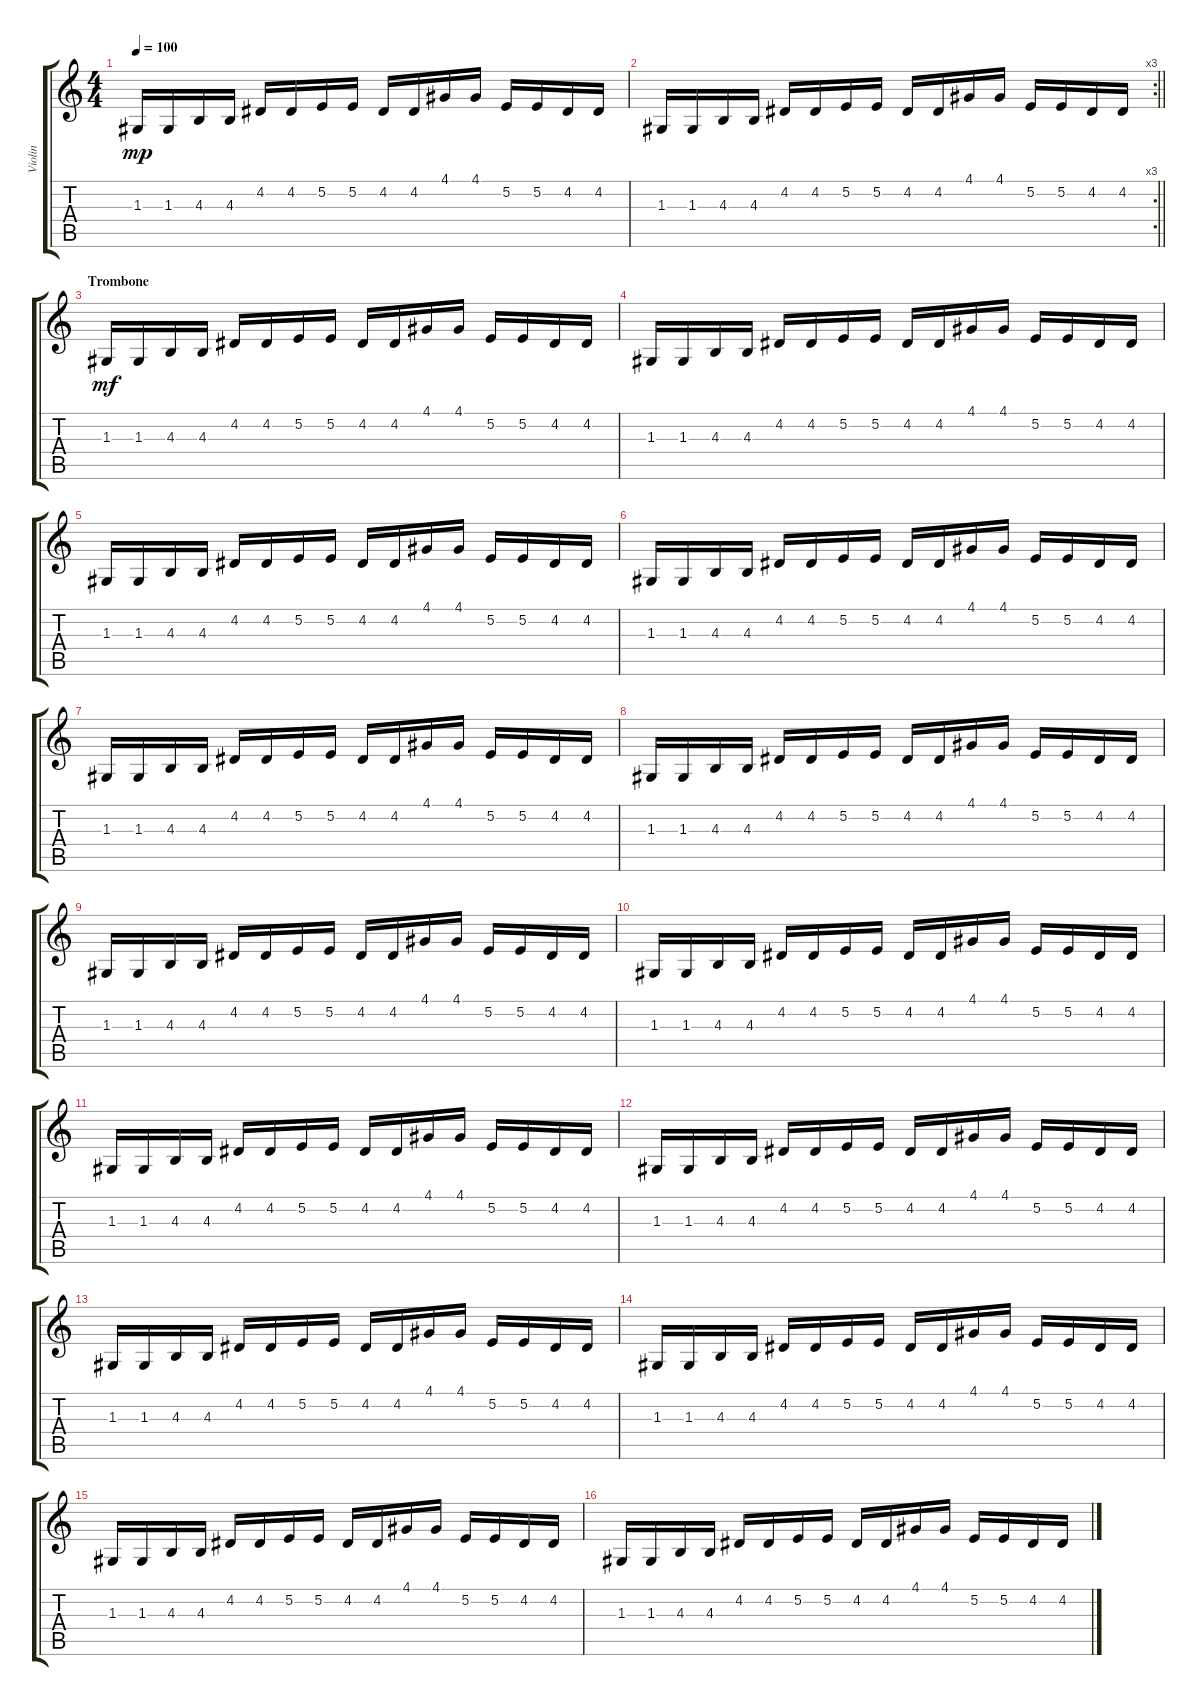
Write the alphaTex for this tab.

\track ("Violin " "Violin ") {instrument violin}
\staff {score tabs}
\tuning (E4 B3 G3 D3 A2 E2) {hide}
\ts (4 4)
\tempo 100
\clef g2
\ks c
1.3.16{dy mp} 1.3.16 4.3.16 4.3.16 4.2.16 4.2.16 5.2.16 5.2.16 4.2.16 4.2.16 4.1.16 4.1.16 5.2.16 5.2.16 4.2.16 4.2.16 |
\rc 3
\barLineRight lightlight
1.3.16 1.3.16 4.3.16 4.3.16 4.2.16 4.2.16 5.2.16 5.2.16 4.2.16 4.2.16 4.1.16 4.1.16 5.2.16 5.2.16 4.2.16 4.2.16 |
\section ("" "Trombone")
1.3.16{dy mf} 1.3.16 4.3.16 4.3.16 4.2.16 4.2.16 5.2.16 5.2.16 4.2.16 4.2.16 4.1.16 4.1.16 5.2.16 5.2.16 4.2.16 4.2.16 |
1.3.16 1.3.16 4.3.16 4.3.16 4.2.16 4.2.16 5.2.16 5.2.16 4.2.16 4.2.16 4.1.16 4.1.16 5.2.16 5.2.16 4.2.16 4.2.16 |
1.3.16 1.3.16 4.3.16 4.3.16 4.2.16 4.2.16 5.2.16 5.2.16 4.2.16 4.2.16 4.1.16 4.1.16 5.2.16 5.2.16 4.2.16 4.2.16 |
1.3.16 1.3.16 4.3.16 4.3.16 4.2.16 4.2.16 5.2.16 5.2.16 4.2.16 4.2.16 4.1.16 4.1.16 5.2.16 5.2.16 4.2.16 4.2.16 |
1.3.16 1.3.16 4.3.16 4.3.16 4.2.16 4.2.16 5.2.16 5.2.16 4.2.16 4.2.16 4.1.16 4.1.16 5.2.16 5.2.16 4.2.16 4.2.16 |
1.3.16 1.3.16 4.3.16 4.3.16 4.2.16 4.2.16 5.2.16 5.2.16 4.2.16 4.2.16 4.1.16 4.1.16 5.2.16 5.2.16 4.2.16 4.2.16 |
1.3.16 1.3.16 4.3.16 4.3.16 4.2.16 4.2.16 5.2.16 5.2.16 4.2.16 4.2.16 4.1.16 4.1.16 5.2.16 5.2.16 4.2.16 4.2.16 |
1.3.16 1.3.16 4.3.16 4.3.16 4.2.16 4.2.16 5.2.16 5.2.16 4.2.16 4.2.16 4.1.16 4.1.16 5.2.16 5.2.16 4.2.16 4.2.16 |
1.3.16 1.3.16 4.3.16 4.3.16 4.2.16 4.2.16 5.2.16 5.2.16 4.2.16 4.2.16 4.1.16 4.1.16 5.2.16 5.2.16 4.2.16 4.2.16 |
1.3.16 1.3.16 4.3.16 4.3.16 4.2.16 4.2.16 5.2.16 5.2.16 4.2.16 4.2.16 4.1.16 4.1.16 5.2.16 5.2.16 4.2.16 4.2.16 |
1.3.16 1.3.16 4.3.16 4.3.16 4.2.16 4.2.16 5.2.16 5.2.16 4.2.16 4.2.16 4.1.16 4.1.16 5.2.16 5.2.16 4.2.16 4.2.16 |
1.3.16 1.3.16 4.3.16 4.3.16 4.2.16 4.2.16 5.2.16 5.2.16 4.2.16 4.2.16 4.1.16 4.1.16 5.2.16 5.2.16 4.2.16 4.2.16 |
1.3.16 1.3.16 4.3.16 4.3.16 4.2.16 4.2.16 5.2.16 5.2.16 4.2.16 4.2.16 4.1.16 4.1.16 5.2.16 5.2.16 4.2.16 4.2.16 |
1.3.16 1.3.16 4.3.16 4.3.16 4.2.16 4.2.16 5.2.16 5.2.16 4.2.16 4.2.16 4.1.16 4.1.16 5.2.16 5.2.16 4.2.16 4.2.16
